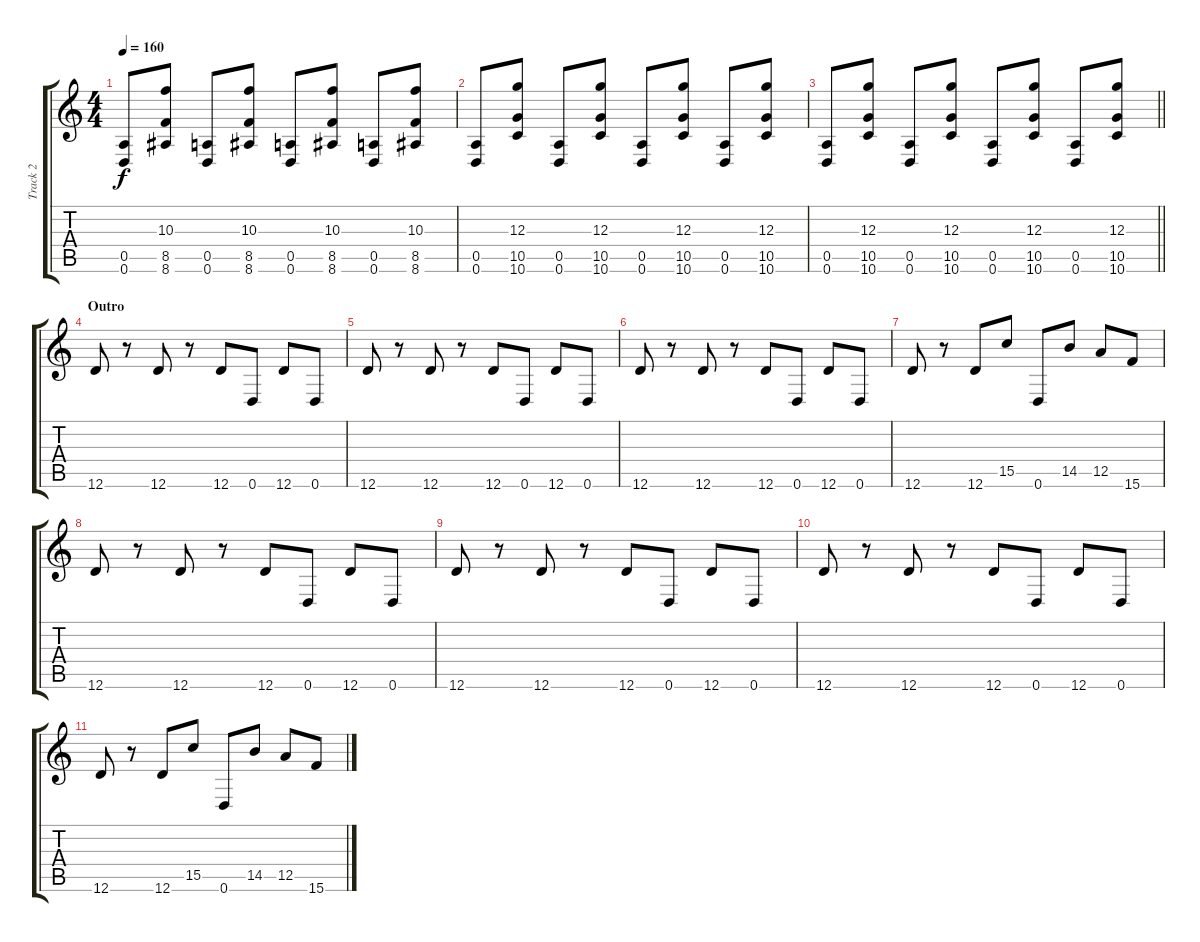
\track ("Track 2" "Track 2") {instrument distortionguitar}
\staff {score tabs}
\tuning (E4 B3 G3 D3 A2 D2) {hide}
\ts (4 4)
\tempo 160
\clef g2
\ks c
(0.5 0.6).8{dy f} (10.3 8.5 8.6).8 (0.5 0.6).8 (10.3 8.5 8.6).8 (0.5 0.6).8 (10.3 8.5 8.6).8 (0.5 0.6).8 (10.3 8.5 8.6).8 |
(0.5 0.6).8 (12.3 10.5 10.6).8 (0.5 0.6).8 (12.3 10.5 10.6).8 (0.5 0.6).8 (12.3 10.5 10.6).8 (0.5 0.6).8 (12.3 10.5 10.6).8 |
\barLineRight lightlight
(0.5 0.6).8 (12.3 10.5 10.6).8 (0.5 0.6).8 (12.3 10.5 10.6).8 (0.5 0.6).8 (12.3 10.5 10.6).8 (0.5 0.6).8 (12.3 10.5 10.6).8 |
\section ("" "Outro")
12.6.8 r.8 12.6.8 r.8 12.6.8 0.6.8 12.6.8 0.6.8 |
12.6.8 r.8 12.6.8 r.8 12.6.8 0.6.8 12.6.8 0.6.8 |
12.6.8 r.8 12.6.8 r.8 12.6.8 0.6.8 12.6.8 0.6.8 |
12.6.8 r.8 12.6.8 15.5.8 0.6.8 14.5.8 12.5.8 15.6.8 |
12.6.8 r.8 12.6.8 r.8 12.6.8 0.6.8 12.6.8 0.6.8 |
12.6.8 r.8 12.6.8 r.8 12.6.8 0.6.8 12.6.8 0.6.8 |
12.6.8 r.8 12.6.8 r.8 12.6.8 0.6.8 12.6.8 0.6.8 |
12.6.8 r.8 12.6.8 15.5.8 0.6.8 14.5.8 12.5.8 15.6.8
